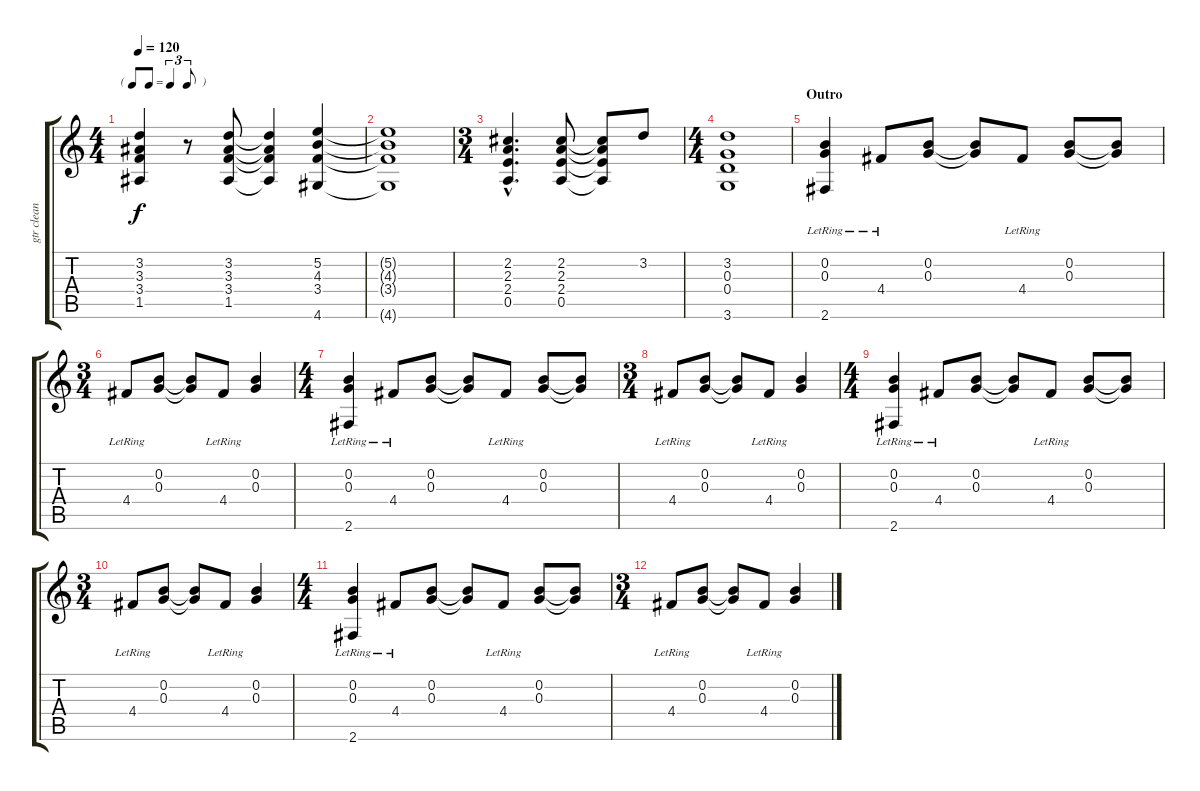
\track ("gtr clean" "gtr clean") {instrument electricguitarjazz}
\staff {score tabs}
\tuning (E4 B3 G3 D3 A2 E2) {hide}
\ts (4 4)
\tf triplet8th
\tempo 120
\clef g2
\ks c
(3.2 3.3 3.4 1.5).4{dy f} r.8 (3.2 3.3 3.4 1.5).8 (3.2{t} 3.3{t} 3.4{t} 1.5{t}).4 (5.2 4.3 3.4 4.6).4 |
(5.2{t} 4.3{t} 3.4{t} 4.6{t}).1 |
\ts (3 4)
(2.2{hac} 2.3{hac} 2.4{hac} 0.5{hac}).4{d} (2.2 2.3 2.4 0.5).8 (2.2{t} 2.3{t} 2.4{t} 0.5{t}).8 3.2.8 |
\ts (4 4)
(3.2 0.3 0.4 3.6).1 |
\section ("" "Outro")
(0.2 0.3 2.6{lr}).4{volume 0} 4.4{lr}.8 (0.2 0.3).8 (0.2{t} 0.3{t}).8 4.4{lr}.8 (0.2 0.3).8 (0.2{t} 0.3{t}).8 |
\ts (3 4)
4.4{lr}.8 (0.2 0.3).8 (0.2{t} 0.3{t}).8 4.4{lr}.8 (0.2 0.3).4 |
\ts (4 4)
(0.2 0.3 2.6{lr}).4 4.4{lr}.8 (0.2 0.3).8 (0.2{t} 0.3{t}).8 4.4{lr}.8 (0.2 0.3).8 (0.2{t} 0.3{t}).8 |
\ts (3 4)
4.4{lr}.8 (0.2 0.3).8 (0.2{t} 0.3{t}).8 4.4{lr}.8 (0.2 0.3).4 |
\ts (4 4)
(0.2 0.3 2.6{lr}).4 4.4{lr}.8 (0.2 0.3).8 (0.2{t} 0.3{t}).8 4.4{lr}.8 (0.2 0.3).8 (0.2{t} 0.3{t}).8 |
\ts (3 4)
4.4{lr}.8 (0.2 0.3).8 (0.2{t} 0.3{t}).8 4.4{lr}.8 (0.2 0.3).4 |
\ts (4 4)
(0.2 0.3 2.6{lr}).4 4.4{lr}.8 (0.2 0.3).8 (0.2{t} 0.3{t}).8 4.4{lr}.8 (0.2 0.3).8 (0.2{t} 0.3{t}).8 |
\ts (3 4)
4.4{lr}.8 (0.2 0.3).8 (0.2{t} 0.3{t}).8 4.4{lr}.8 (0.2 0.3).4
